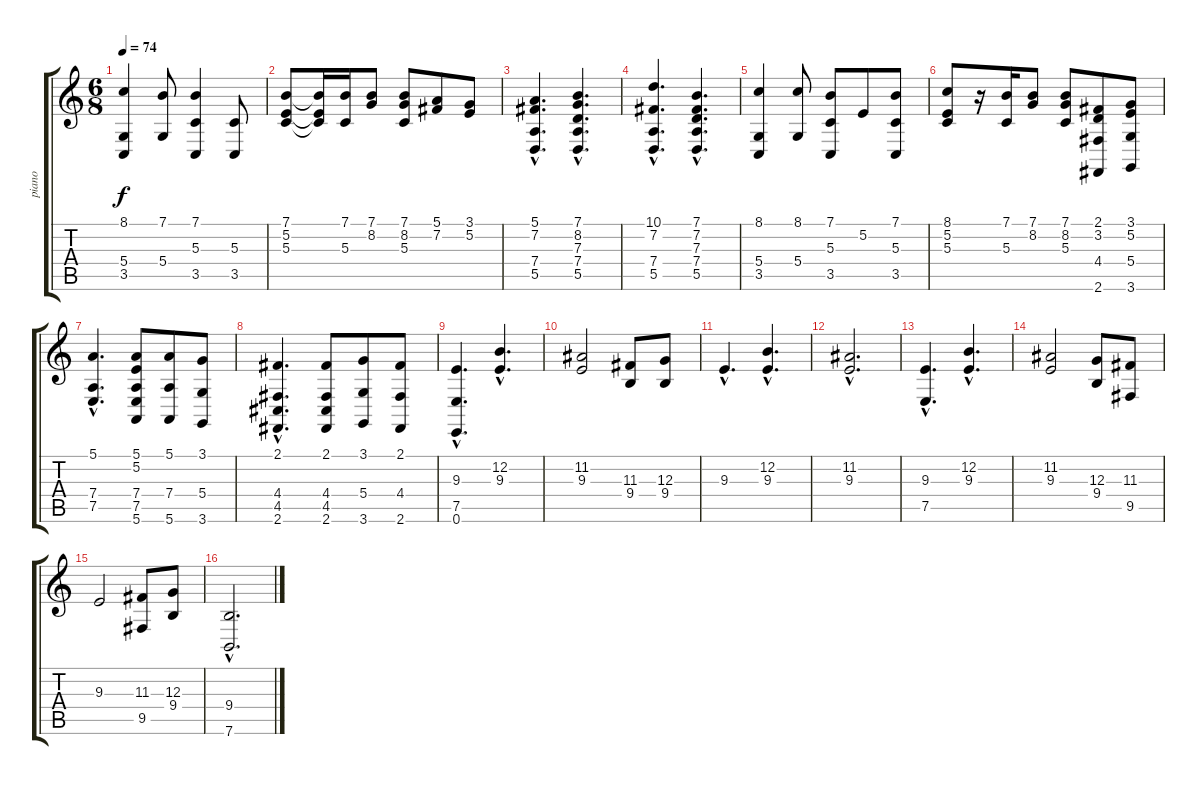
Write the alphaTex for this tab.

\track ("piano" "piano") {instrument acousticgrandpiano}
\staff {score tabs}
\tuning (E4 B3 G3 D3 A2 E2) {hide}
\ts (6 8)
\tempo 74
\clef g2
\ks c
(8.1 5.4 3.5).4{dy f} (7.1 5.4).8 (7.1 5.3 3.5).4 (5.3 3.5).8 |
(7.1 5.2 5.3).8 (7.1{t} 5.2{t} 5.3{t}).16 (7.1 5.3).16 (7.1 8.2).8 (7.1 8.2 5.3).8 (5.1 7.2).8 (3.1 5.2).8 |
(5.1{hac} 7.2{hac} 7.4{hac} 5.5{hac}).4{d} (7.1{hac} 8.2{hac} 7.3{hac} 7.4{hac} 5.5{hac}).4{d} |
(10.1{hac} 7.2{hac} 7.4{hac} 5.5{hac}).4{d} (7.1{hac} 7.2{hac} 7.3{hac} 7.4{hac} 5.5{hac}).4{d} |
(8.1 5.4 3.5).4 (8.1 5.4).8 (7.1 5.3 3.5).8 5.2.8 (7.1 5.3 3.5).8 |
(8.1 5.2 5.3).8 r.16 (7.1 5.3).16 (7.1 8.2).8 (7.1 8.2 5.3).8 (2.1 3.2 4.4 2.6).8 (3.1 5.2 5.4 3.6).8 |
(5.1{hac} 7.4{hac} 7.5{hac}).4{d} (5.1 5.2 7.4 7.5 5.6).8 (5.1 7.4 5.6).8 (3.1 5.4 3.6).8 |
(2.1{hac} 4.4{hac} 4.5{hac} 2.6{hac}).4{d} (2.1 4.4 4.5 2.6).8 (3.1 5.4 3.6).8 (2.1 4.4 2.6).8 |
(9.3{hac} 7.5{hac} 0.6{hac}).4{d} (12.2{hac} 9.3{hac}).4{d} |
(11.2 9.3).2 (11.3 9.4).8 (12.3 9.4).8 |
9.3{hac}.4{d} (12.2{hac} 9.3{hac}).4{d} |
(11.2{hac} 9.3{hac}).2{d} |
(9.3{hac} 7.5{hac}).4{d} (12.2{hac} 9.3{hac}).4{d} |
(11.2 9.3).2 (12.3 9.4).8 (11.3 9.5).8 |
9.3.2 (11.3 9.5).8 (12.3 9.4).8 |
(9.4{hac} 7.6{hac}).2{d}
